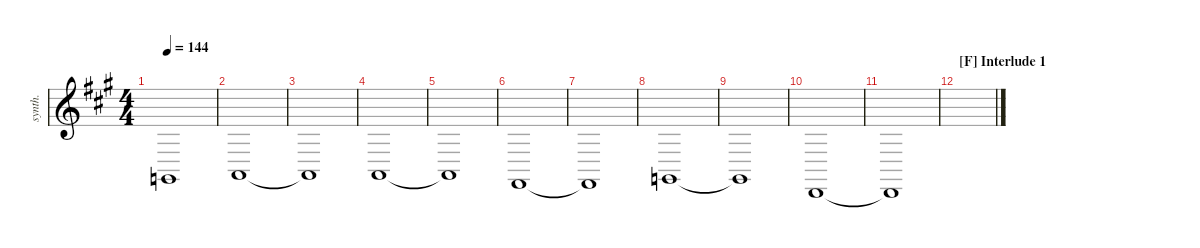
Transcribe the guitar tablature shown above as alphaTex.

\defaultSystemsLayout 4
\hideDynamics
\bracketExtendMode nobrackets
\track ("Taurus" "synth.") {instrument lead2sawtooth}
\staff {score}
\tuning (E4 B3 G3 D3 A2 E2)
\ts (4 4)
\tempo 144
\clef g2
\ks a
3.6{t acc forcenatural}.1{dy f} |
0.5{acc forcenatural}.1 |
0.5{t acc forcenatural}.1 |
0.5{acc forcenatural}.1 |
0.5{t acc forcenatural}.1 |
2.6{acc #}.1 |
2.6{t acc #}.1 |
3.6{acc forcenatural}.1 |
3.6{t acc forcenatural}.1 |
-2.6{acc forcenatural}.1 |
-2.6{t acc forcenatural}.1 |
\section ("F" "Interlude 1")
